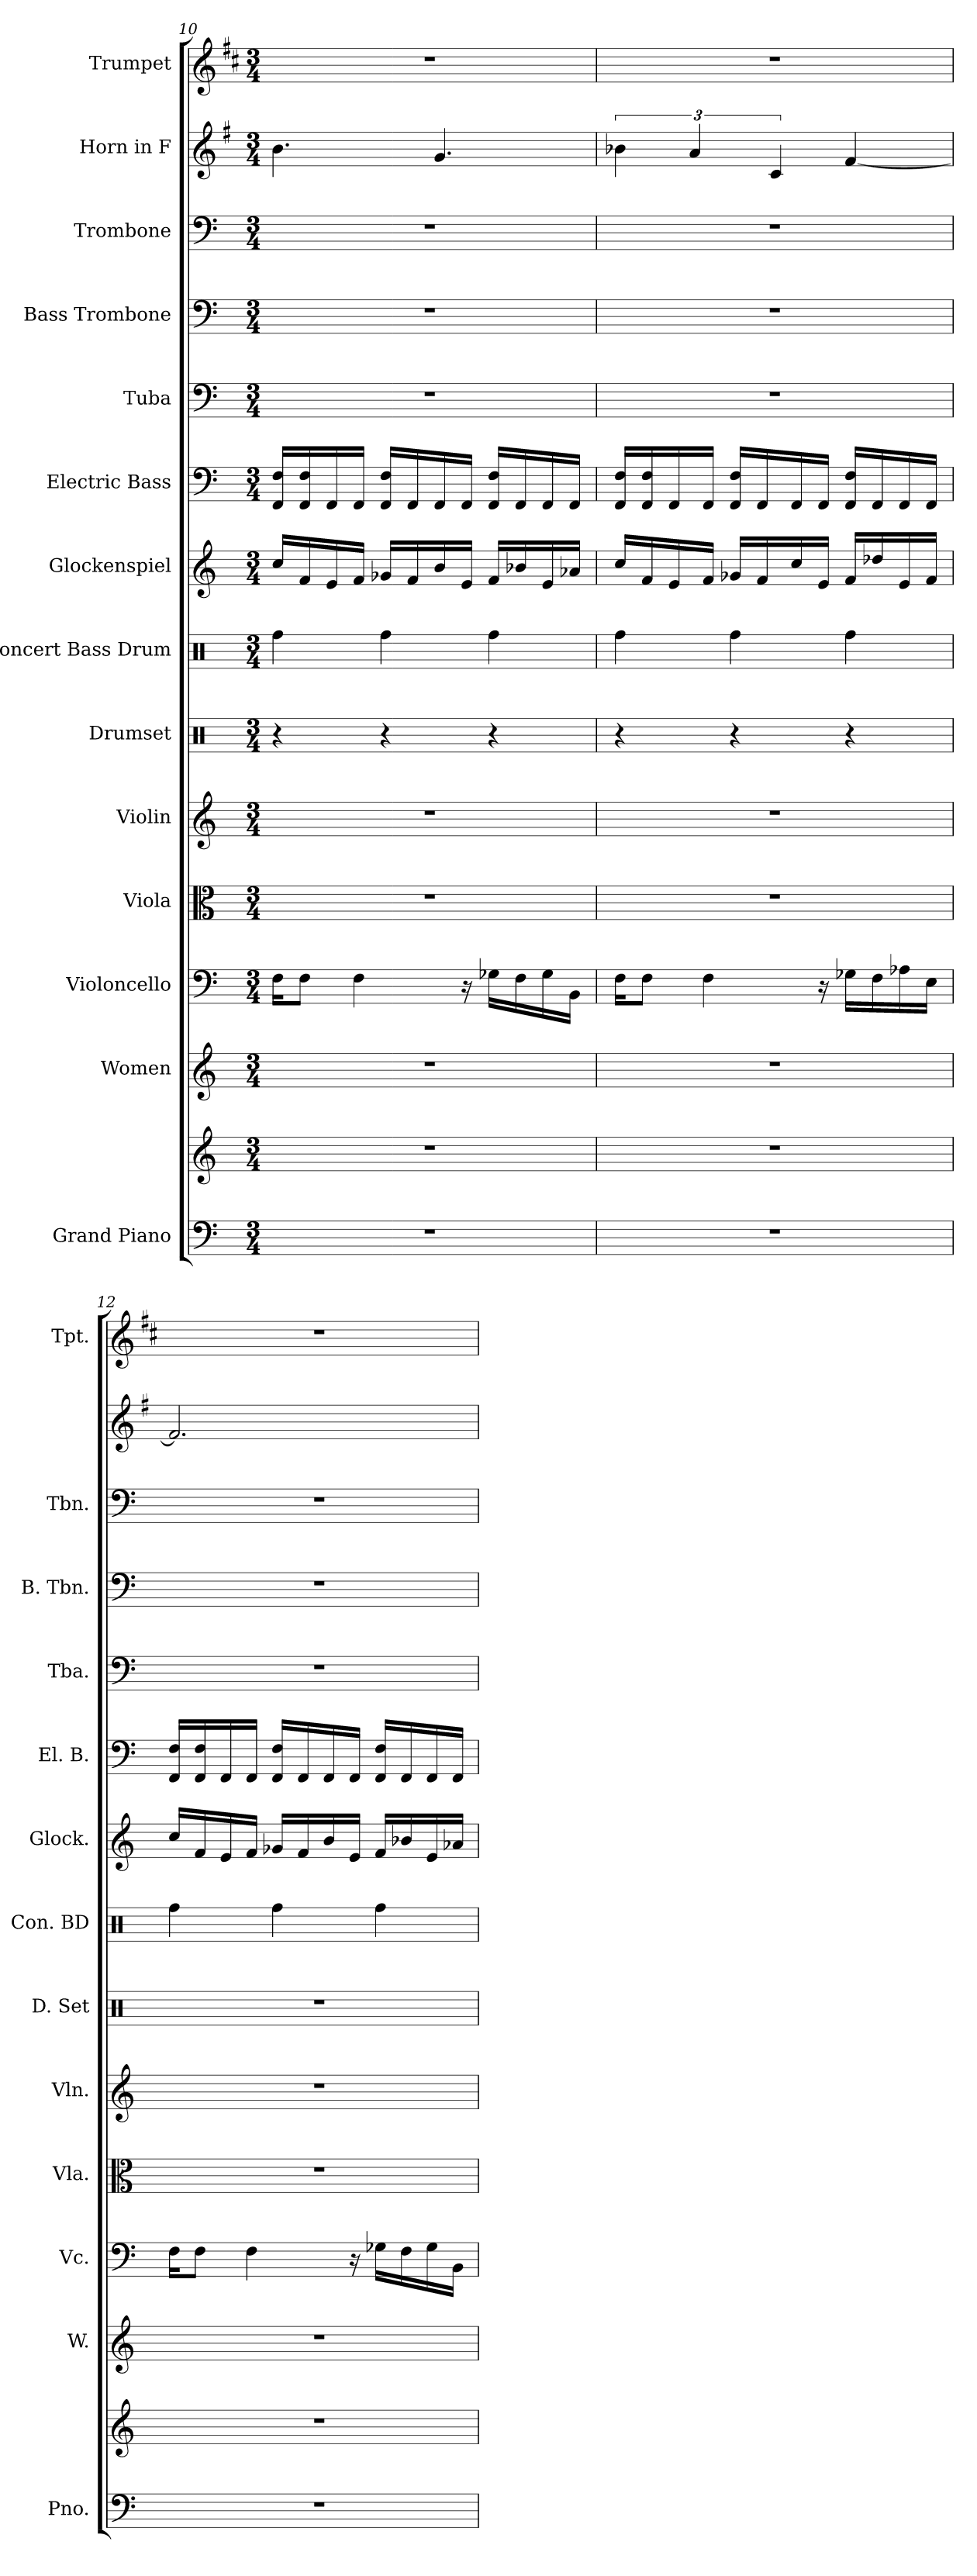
**kern	**kern	**kern	**kern	**kern	**kern	**kern	**kern	**kern	**kern	**kern	**kern	**kern	**kern	**kern
*part14	*part14	*part13	*part12	*part11	*part10	*part9	*part8	*part7	*part6	*part5	*part4	*part3	*part2	*part1
*staff15	*staff14	*staff13	*staff12	*staff11	*staff10	*staff9	*staff8	*staff7	*staff6	*staff5	*staff4	*staff3	*staff2	*staff1
*I"Grand Piano	*	*I"Women	*I"Violoncello	*I"Viola	*I"Violin	*I"Drumset	*I"Concert Bass Drum	*I"Glockenspiel	*I"Electric Bass	*I"Tuba	*I"Bass Trombone	*I"Trombone	*I"Horn in F	*I"Trumpet
*I'Pno.	*	*I'W.	*I'Vc.	*I'Vla.	*I'Vln.	*I'D. Set	*I'Con. BD	*I'Glock.	*I'El. B.	*I'Tba.	*I'B. Tbn.	*I'Tbn.	*	*I'Tpt.
*clefF4	*clefG2	*clefG2	*clefF4	*clefC3	*clefG2	*clefX	*clefX	*clefG2	*clefF4	*clefF4	*clefF4	*clefF4	*clefG2	*clefG2
*	*	*	*	*	*	*	*	*ITrd-14c-24	*ITrd7c12	*	*	*	*ITrd4c7	*ITrd1c2
*k[]	*k[]	*k[]	*k[]	*k[]	*k[]	*k[]	*k[]	*k[]	*k[]	*k[]	*k[]	*k[]	*k[]	*k[]
*M3/4	*M3/4	*M3/4	*M3/4	*M3/4	*M3/4	*M3/4	*M3/4	*M3/4	*M3/4	*M3/4	*M3/4	*M3/4	*M3/4	*M3/4
=10	=10	=10	=10	=10	=10	=10	=10	=10	=10	=10	=10	=10	=10	=10
2.r	2.r	2.r	16F\KL	2.r	2.r	4r	4Rff\	16cccc/LL	16FFF/ 16FF/LL	2.r	2.r	2.r	4.e\	2.r
.	.	.	8F\J	.	.	.	.	16fff/	16FFF/ 16FF/	.	.	.	.	.
.	.	.	.	.	.	.	.	16eee/	16FFF/	.	.	.	.	.
.	.	.	4F\	.	.	.	.	16fff/JJ	16FFF/JJ	.	.	.	.	.
.	.	.	.	.	.	4r	4Rff\	16ggg-X/LL	16FFF/ 16FF/LL	.	.	.	.	.
.	.	.	.	.	.	.	.	16fff/	16FFF/	.	.	.	.	.
.	.	.	.	.	.	.	.	16bbb/	16FFF/	.	.	.	4.c/	.
.	.	.	16r	.	.	.	.	16eee/JJ	16FFF/JJ	.	.	.	.	.
.	.	.	16G-X\LL	.	.	4r	4Rff\	16fff/LL	16FFF/ 16FF/LL	.	.	.	.	.
.	.	.	16F\	.	.	.	.	16bbb-X/	16FFF/	.	.	.	.	.
.	.	.	16G-\	.	.	.	.	16eee/	16FFF/	.	.	.	.	.
.	.	.	16BB\JJ	.	.	.	.	16aaa-X/JJ	16FFF/JJ	.	.	.	.	.
=11	=11	=11	=11	=11	=11	=11	=11	=11	=11	=11	=11	=11	=11	=11
2.r	2.r	2.r	16F\KL	2.r	2.r	4r	4Rff\	16cccc/LL	16FFF/ 16FF/LL	2.r	2.r	2.r	6e-X\	2.r
.	.	.	8F\J	.	.	.	.	16fff/	16FFF/ 16FF/	.	.	.	.	.
.	.	.	.	.	.	.	.	16eee/	16FFF/	.	.	.	.	.
.	.	.	.	.	.	.	.	.	.	.	.	.	6d/	.
.	.	.	4F\	.	.	.	.	16fff/JJ	16FFF/JJ	.	.	.	.	.
.	.	.	.	.	.	4r	4Rff\	16ggg-X/LL	16FFF/ 16FF/LL	.	.	.	.	.
.	.	.	.	.	.	.	.	16fff/	16FFF/	.	.	.	.	.
.	.	.	.	.	.	.	.	.	.	.	.	.	6F/	.
.	.	.	.	.	.	.	.	16cccc/	16FFF/	.	.	.	.	.
.	.	.	16r	.	.	.	.	16eee/JJ	16FFF/JJ	.	.	.	.	.
.	.	.	16G-X\LL	.	.	4r	4Rff\	16fff/LL	16FFF/ 16FF/LL	.	.	.	[4B/	.
.	.	.	16F\	.	.	.	.	16dddd-X/	16FFF/	.	.	.	.	.
.	.	.	16A-X\	.	.	.	.	16eee/	16FFF/	.	.	.	.	.
.	.	.	16E\JJ	.	.	.	.	16fff/JJ	16FFF/JJ	.	.	.	.	.
=12	=12	=12	=12	=12	=12	=12	=12	=12	=12	=12	=12	=12	=12	=12
2.r	2.r	2.r	16F\KL	2.r	2.r	2.r	4Rff\	16cccc/LL	16FFF/ 16FF/LL	2.r	2.r	2.r	2.B/]	2.r
.	.	.	8F\J	.	.	.	.	16fff/	16FFF/ 16FF/	.	.	.	.	.
.	.	.	.	.	.	.	.	16eee/	16FFF/	.	.	.	.	.
.	.	.	4F\	.	.	.	.	16fff/JJ	16FFF/JJ	.	.	.	.	.
.	.	.	.	.	.	.	4Rff\	16ggg-X/LL	16FFF/ 16FF/LL	.	.	.	.	.
.	.	.	.	.	.	.	.	16fff/	16FFF/	.	.	.	.	.
.	.	.	.	.	.	.	.	16bbb/	16FFF/	.	.	.	.	.
.	.	.	16r	.	.	.	.	16eee/JJ	16FFF/JJ	.	.	.	.	.
.	.	.	16G-X\LL	.	.	.	4Rff\	16fff/LL	16FFF/ 16FF/LL	.	.	.	.	.
.	.	.	16F\	.	.	.	.	16bbb-X/	16FFF/	.	.	.	.	.
.	.	.	16G-\	.	.	.	.	16eee/	16FFF/	.	.	.	.	.
.	.	.	16BB\JJ	.	.	.	.	16aaa-X/JJ	16FFF/JJ	.	.	.	.	.
=	=	=	=	=	=	=	=	=	=	=	=	=	=	=
*-	*-	*-	*-	*-	*-	*-	*-	*-	*-	*-	*-	*-	*-	*-
